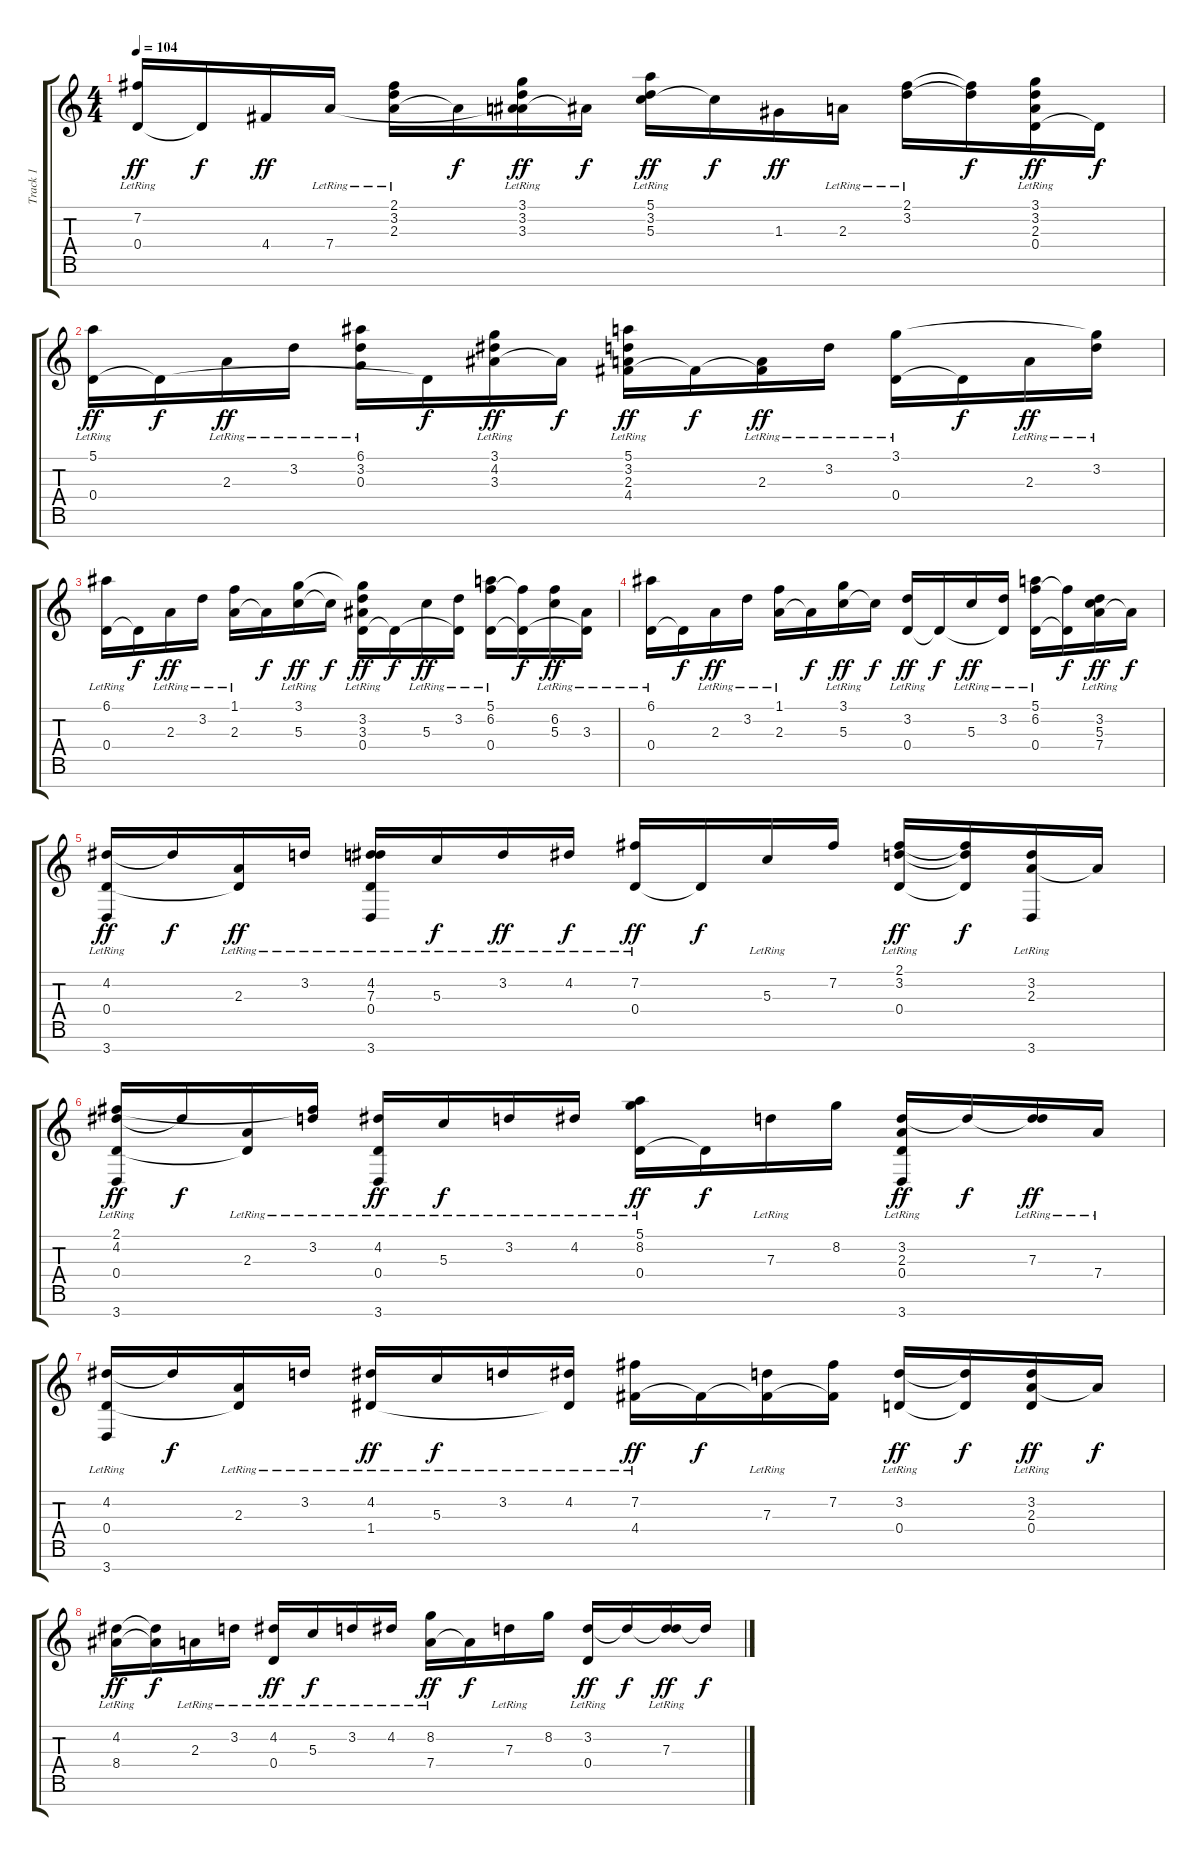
\track ("Track 1" "Track 1") {instrument acousticguitarnylon}
\staff {score tabs}
\tuning (E4 B3 G3 D3 A2 E2 B1) {hide}
\ts (4 4)
\tempo 104
\clef g2
\ks c
(7.2{lr} 0.4{lr}).16{dy ff} 0.4{t}.16{dy f} 4.4.16{dy ff} 7.4{lr}.16 (2.1{lr} 3.2{lr} 2.3{lr}).16 2.3{t}.16{dy f} (3.1{lr} 3.2{lr} 3.3{lr} 7.4{t}).16{dy ff} 3.3{t}.16{dy f} (5.1{lr} 3.2{lr} 5.3{lr}).16{dy ff} 5.3{t}.16{dy f} 1.3.16{dy ff} 2.3{lr}.16 (2.1{lr} 3.2{lr}).16 (2.1{t} 3.2{t}).16{dy f} (3.1{lr} 3.2{lr} 2.3{lr} 0.4{lr}).16{dy ff} 0.4{t}.16{dy f} |
(5.1{lr} 0.4{lr}).16{dy ff} 0.4{t}.16{dy f} 2.3{lr}.16{dy ff} 3.2{lr}.16 (6.1{lr} 3.2{lr} 0.3{lr}).16 0.4{t}.16{dy f} (3.1{lr} 4.2{lr} 3.3{lr}).16{dy ff} 3.3{t}.16{dy f} (5.1{lr} 3.2{lr} 2.3{lr} 4.4{lr}).16{dy ff} 4.4{t}.16{dy f} (2.3{lr} 4.4{t}).16{dy ff} 3.2{lr}.16 (3.1{lr} 0.4{lr}).16 0.4{t}.16{dy f} 2.3{lr}.16{dy ff} (3.1{t} 3.2{lr}).16 |
(6.1{lr} 0.4{lr}).16 0.4{t}.16{dy f} 2.3{lr}.16{dy ff} 3.2{lr}.16 (1.1{lr} 2.3{lr}).16 2.3{t}.16{dy f} (3.1{lr} 5.3{lr}).16{dy ff} 5.3{t}.16{dy f} (3.1{t} 3.2{lr} 3.3{lr} 0.4{lr}).16{dy ff} 0.4{t}.16{dy f} 5.3{lr}.16{dy ff} (3.2{lr} 0.4{t}).16 (5.1{lr} 6.2{lr} 0.4{lr}).16 (6.2{t} 0.4{t}).16{dy f} (6.2{lr} 5.3{lr}).16{dy ff} (3.3{lr} 0.4{t}).16 |
(6.1{lr} 0.4{lr}).16 0.4{t}.16{dy f} 2.3{lr}.16{dy ff} 3.2{lr}.16 (1.1{lr} 2.3{lr}).16 2.3{t}.16{dy f} (3.1{lr} 5.3{lr}).16{dy ff} 5.3{t}.16{dy f} (3.2{lr} 0.4{lr}).16{dy ff} 0.4{t}.16{dy f} 5.3{lr}.16{dy ff} (3.2{lr} 0.4{t}).16 (5.1{lr} 6.2{lr} 0.4{lr}).16 (6.2{t} 0.4{t}).16{dy f} (3.2{lr} 5.3{lr} 7.4{lr}).16{dy ff} 7.4{t}.16{dy f} |
(4.2{lr} 0.4{lr} 3.7{lr}).16{dy ff} 4.2{t}.16{dy f} (2.3{lr} 0.4{t}).16{dy ff} 3.2{lr}.16 (4.2{lr} 7.3 0.4{lr} 3.7{lr}).16 5.3{lr}.16{dy f} 3.2{lr}.16{dy ff} 4.2{lr}.16{dy f} (7.2{lr} 0.4{lr}).16{dy ff} 0.4{t}.16{dy f} 5.3{lr}.16 7.2.16 (2.1 3.2{lr} 0.4{lr}).16{dy ff} (2.1{t} 3.2{t} 0.4{t}).16{dy f} (3.2{lr} 2.3{lr} 3.7{lr}).16 2.3{t}.16 |
(2.1{lr} 4.2{lr} 0.4{lr} 3.7{lr}).16{dy ff} 4.2{t}.16{dy f} (2.3{lr} 0.4{t}).16 (2.1{t} 3.2{lr}).16 (4.2{lr} 0.4{lr} 3.7{lr}).16{dy ff} 5.3{lr}.16{dy f} 3.2{lr}.16 4.2{lr}.16 (5.1{lr} 8.2{lr} 0.4{lr}).16{dy ff} 0.4{t}.16{dy f} 7.3{lr}.16 8.2.16 (3.2{lr} 2.3{lr} 0.4{lr} 3.7{lr}).16{dy ff} 3.2{t}.16{dy f} (3.2{t} 7.3{lr}).16{dy ff} 7.4{lr}.16 |
(4.2{lr} 0.4 3.7{lr}).16 4.2{t}.16{dy f} (2.3{lr} 0.4{t}).16 3.2{lr}.16 (4.2{lr} 1.4{lr}).16{dy ff} 5.3{lr}.16{dy f} 3.2{lr}.16 (4.2{lr} 1.4{t}).16 (7.2{lr} 4.4).16{dy ff} 4.4{t}.16{dy f} (7.3{lr} 4.4{t}).16 (7.2 4.4{t}).16 (3.2{lr} 0.4{lr}).16{dy ff} (3.2{t} 0.4{t}).16{dy f} (3.2{lr} 2.3{lr} 0.4{lr}).16{dy ff} 2.3{t}.16{dy f} |
(4.2{lr} 8.4{lr}).16{dy ff} (4.2{t} 8.4{t}).16{dy f} 2.3{lr}.16 3.2{lr}.16 (4.2{lr} 0.4{lr}).16{dy ff} 5.3{lr}.16{dy f} 3.2{lr}.16 4.2{lr}.16 (8.2{lr} 7.4{lr}).16{dy ff} 7.4{t}.16{dy f} 7.3{lr}.16 8.2.16 (3.2{lr} 0.4{lr}).16{dy ff} 3.2{t}.16{dy f} (3.2{t} 7.3{lr}).16{dy ff} 3.2{t}.16{dy f}
